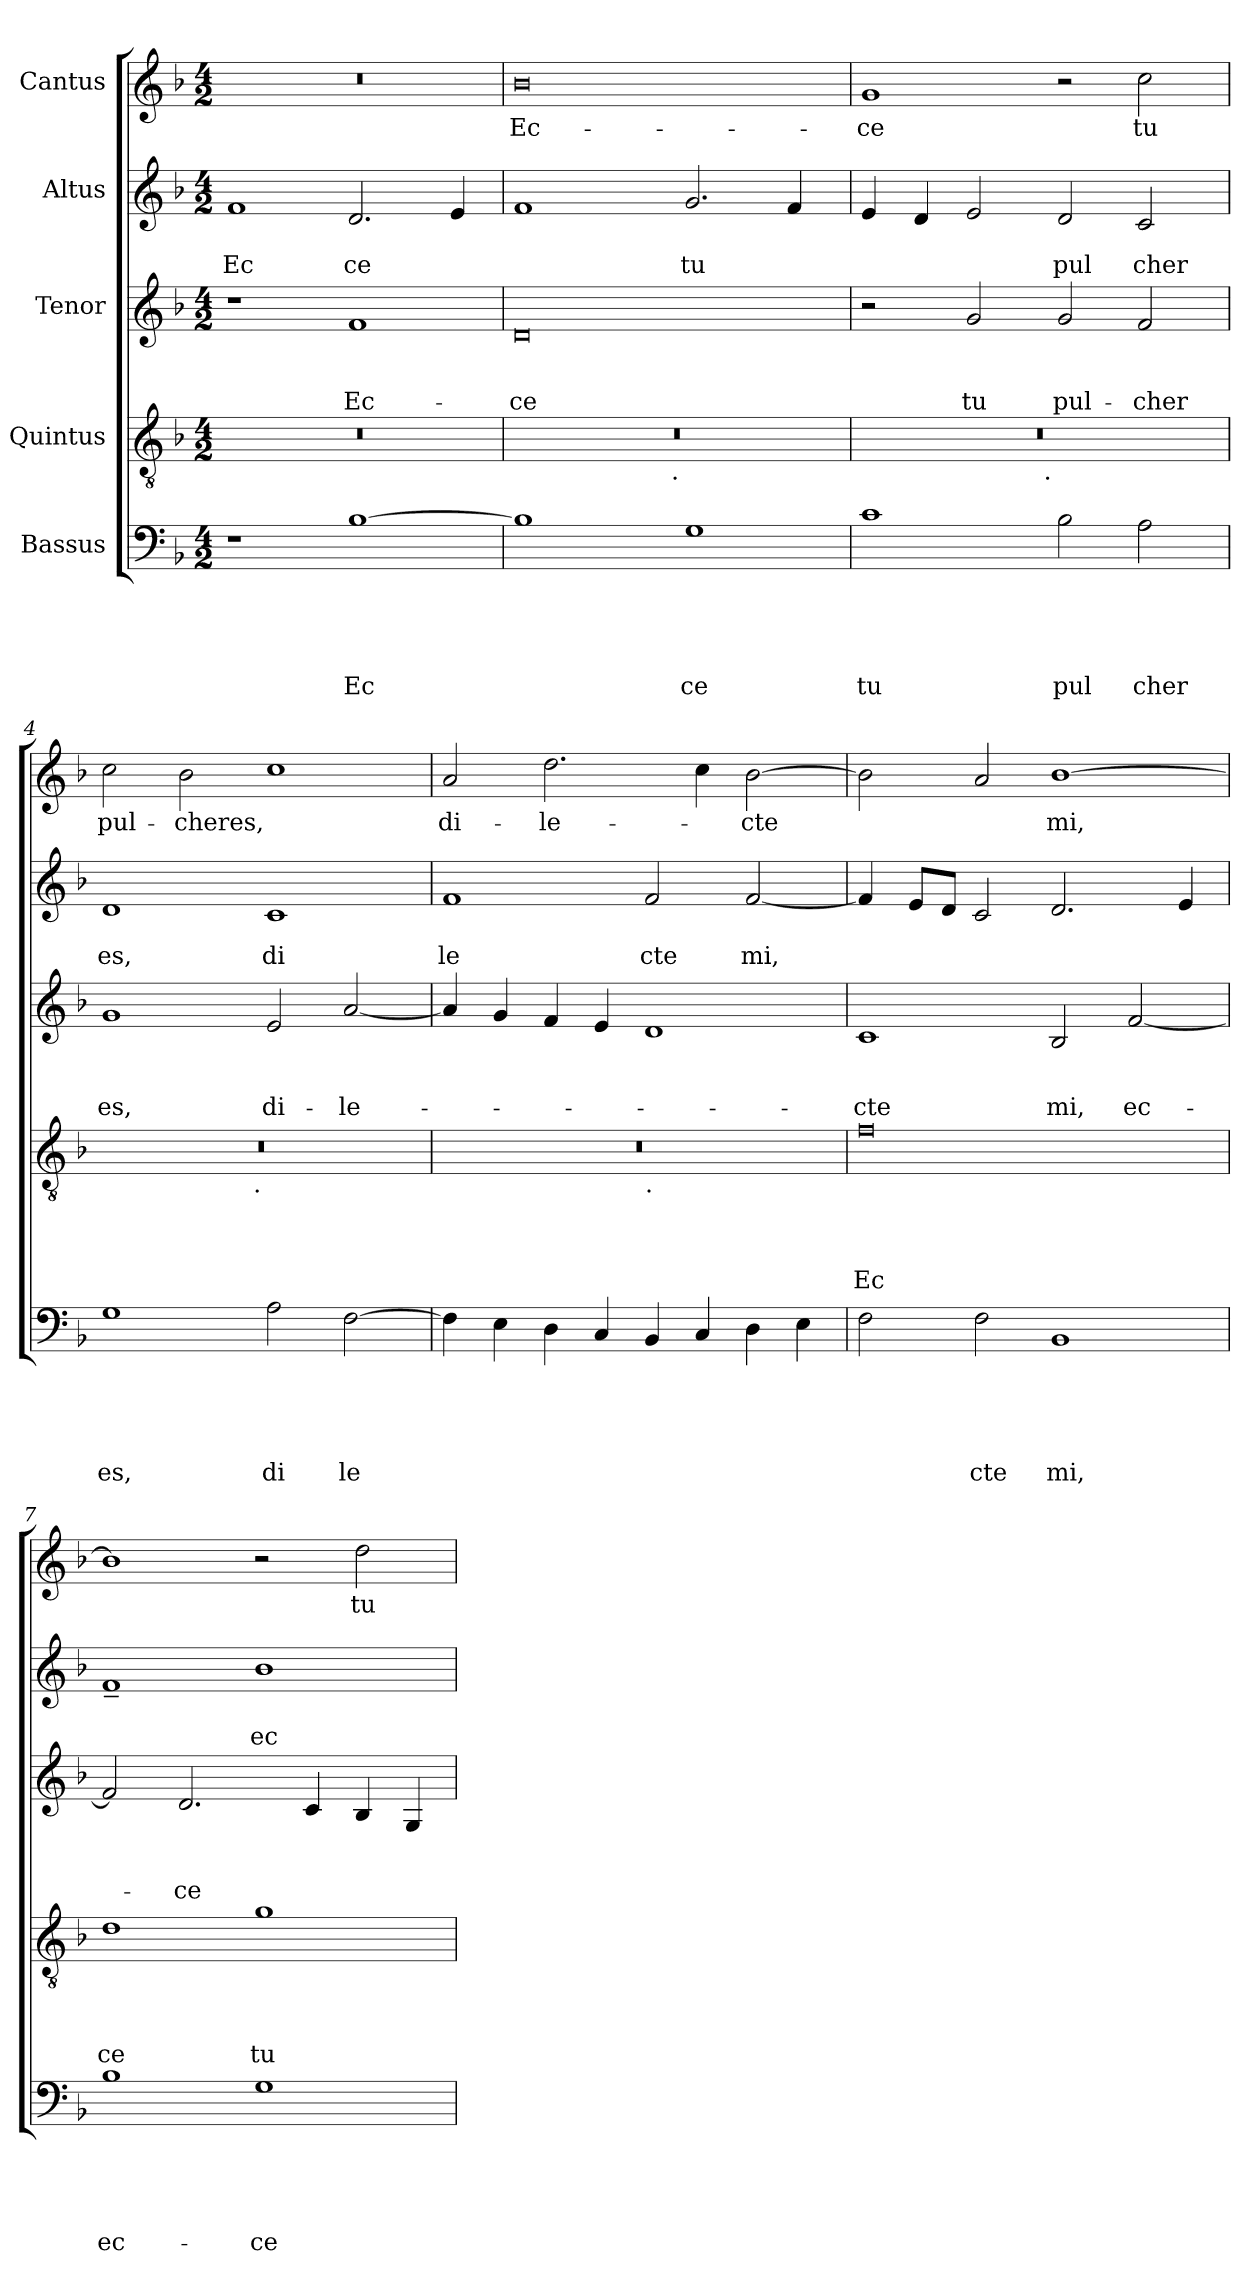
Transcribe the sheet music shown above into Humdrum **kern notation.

**kern	**text	**text	**text	**text	**text	**kern	**text	**text	**text	**text	**kern	**text	**text	**text	**kern	**text	**text	**kern	**text
*part5	*part5	*part5	*part5	*part5	*part5	*part4	*part4	*part4	*part4	*part4	*part3	*part3	*part3	*part3	*part2	*part2	*part2	*part1	*part1
*staff5	*staff5	*staff5	*staff5	*staff5	*staff5	*staff4	*staff4	*staff4	*staff4	*staff4	*staff3	*staff3	*staff3	*staff3	*staff2	*staff2	*staff2	*staff1	*staff1
*I"Bassus	*	*	*	*	*	*I"Quintus	*	*	*	*	*I"Tenor	*	*	*	*I"Altus	*	*	*I"Cantus	*
*clefF4	*	*	*	*	*	*clefGv2	*	*	*	*	*clefG2	*	*	*	*clefG2	*	*	*clefG2	*
*k[b-]	*	*	*	*	*	*k[b-]	*	*	*	*	*k[b-]	*	*	*	*k[b-]	*	*	*k[b-]	*
*F:	*	*	*	*	*	*F:	*	*	*	*	*F:	*	*	*	*F:	*	*	*F:	*
*M4/2	*	*	*	*	*	*M4/2	*	*	*	*	*M4/2	*	*	*	*M4/2	*	*	*M4/2	*
=1	=1	=1	=1	=1	=1	=1	=1	=1	=1	=1	=1	=1	=1	=1	=1	=1	=1	=1	=1
!	!	!	!	!	!	!	!	!	!	!	!	!	!	!	!	!	!LO:LY:b	!	!
1r	.	.	.	.	.	0r	.	.	.	.	1r	.	.	.	1f	.	Ec	0r	.
!	!	!	!	!	!LO:LY:b	!	!	!	!	!	!	!	!	!LO:LY:b	!	!	!LO:LY:b	!	!
[>1B-	.	.	.	.	Ec	.	.	.	.	.	1f	.	.	Ec-	2.d/	.	ce	.	.
.	.	.	.	.	.	.	.	.	.	.	.	.	.	.	4e/	.	.	.	.
=2	=2	=2	=2	=2	=2	=2	=2	=2	=2	=2	=2	=2	=2	=2	=2	=2	=2	=2	=2
!	!	!	!	!	!	!	!	!	!	!	!	!	!	!LO:LY:b	!	!	!	!	!LO:LY:b
*	*	*	*	*	*	*^	*	*	*	*	*	*	*	*	*	*	*	*	*
1B-]	.	.	.	.	.	0r	2ryy	.	.	.	.	0d	.	.	-ce	1f	.	.	0b-	Ec-
.	.	.	.	.	.	.	4...ryy	.	.	.	.	.	.	.	.	.	.	.	.	.
!	!	!	!	!	!	!	!LO:TX:b:t=.	!	!	!	!	!	!	!	!	!	!	!	!	!
.	.	.	.	.	.	.	1ryy	.	.	.	.	.	.	.	.	.	.	.	.	.
!	!	!	!	!	!LO:LY:b	!	!	!	!	!	!	!	!	!	!	!	!	!LO:LY:b	!	!
1G	.	.	.	.	ce	.	.	.	.	.	.	.	.	.	.	2.g/	.	tu	.	.
.	.	.	.	.	.	.	.	.	.	.	.	.	.	.	.	4f/	.	.	.	.
.	.	.	.	.	.	.	32ryy	.	.	.	.	.	.	.	.	.	.	.	.	.
=3	=3	=3	=3	=3	=3	=3	=3	=3	=3	=3	=3	=3	=3	=3	=3	=3	=3	=3	=3	=3
!	!	!	!	!	!LO:LY:b	!	!	!	!	!	!	!	!	!	!	!	!	!	!	!LO:LY:b
1c	.	.	.	.	tu	0r	2ryy	.	.	.	.	2r	.	.	.	4e/	.	.	1g	-ce
.	.	.	.	.	.	.	.	.	.	.	.	.	.	.	.	4d/	.	.	.	.
!	!	!	!	!	!	!	!	!	!	!	!	!	!	!	!LO:LY:b	!	!	!	!	!
.	.	.	.	.	.	.	4...ryy	.	.	.	.	2g/	.	.	tu	2e/	.	.	.	.
!	!	!	!	!	!	!	!LO:TX:b:t=.	!	!	!	!	!	!	!	!	!	!	!	!	!
.	.	.	.	.	.	.	1ryy	.	.	.	.	.	.	.	.	.	.	.	.	.
!	!	!	!	!	!LO:LY:b	!	!	!	!	!	!	!	!	!	!LO:LY:b	!	!	!LO:LY:b	!	!
2B-\	.	.	.	.	pul	.	.	.	.	.	.	2g/	.	.	pul-	2d/	.	pul	2r	.
!	!	!	!	!	!LO:LY:b	!	!	!	!	!	!	!	!	!	!LO:LY:b	!	!	!LO:LY:b	!	!LO:LY:b
2A\	.	.	.	.	cher	.	.	.	.	.	.	2f/	.	.	-cher	2c/	.	cher	2cc\	tu
.	.	.	.	.	.	.	32ryy	.	.	.	.	.	.	.	.	.	.	.	.	.
=4	=4	=4	=4	=4	=4	=4	=4	=4	=4	=4	=4	=4	=4	=4	=4	=4	=4	=4	=4	=4
!	!	!	!	!	!LO:LY:b	!	!	!	!	!	!	!	!	!	!LO:LY:b	!	!	!LO:LY:b	!	!LO:LY:b
1G	.	.	.	.	es,	0r	2ryy	.	.	.	.	1g	.	.	es,	1d	.	es,	2cc\	pul-
!	!	!	!	!	!	!	!	!	!	!	!	!	!	!	!	!	!	!	!	!LO:LY:b
.	.	.	.	.	.	.	4...ryy	.	.	.	.	.	.	.	.	.	.	.	2b-\	-cheres,
!	!	!	!	!	!	!	!LO:TX:b:t=.	!	!	!	!	!	!	!	!	!	!	!	!	!
.	.	.	.	.	.	.	1ryy	.	.	.	.	.	.	.	.	.	.	.	.	.
!	!	!	!	!	!LO:LY:b	!	!	!	!	!	!	!	!	!	!LO:LY:b	!	!	!LO:LY:b	!	!
2A\	.	.	.	.	di	.	.	.	.	.	.	2e/	.	.	di-	1c	.	di	1cc	.
!	!	!	!	!	!LO:LY:b	!	!	!	!	!	!	!	!	!	!LO:LY:b	!	!	!	!	!
[>2F\	.	.	.	.	le	.	.	.	.	.	.	[<2a/	.	.	-le-	.	.	.	.	.
.	.	.	.	.	.	.	32ryy	.	.	.	.	.	.	.	.	.	.	.	.	.
=5	=5	=5	=5	=5	=5	=5	=5	=5	=5	=5	=5	=5	=5	=5	=5	=5	=5	=5	=5	=5
!	!	!	!	!	!	!	!	!	!	!	!	!	!	!	!	!	!	!LO:LY:b	!	!LO:LY:b
4F\]	.	.	.	.	.	0r	1ryy	.	.	.	.	4a/]	.	.	.	1f	.	le	2a</	di-
4E\	.	.	.	.	.	.	.	.	.	.	.	4g/	.	.	.	.	.	.	.	.
!	!	!	!	!	!	!	!	!	!	!	!	!	!	!	!	!	!	!	!	!LO:LY:b
4D\	.	.	.	.	.	.	.	.	.	.	.	4f/	.	.	.	.	.	.	2.dd\	-le-
4C/	.	.	.	.	.	.	.	.	.	.	.	4e/	.	.	.	.	.	.	.	.
!	!	!	!	!	!	!	!LO:TX:b:t=.	!	!	!	!	!	!	!	!	!	!	!	!	!
!	!	!	!	!	!	!	!	!	!	!	!	!	!	!	!	!	!	!LO:LY:b	!	!
4BB-/	.	.	.	.	.	.	1ryy	.	.	.	.	1d	.	.	.	2f/	.	cte	.	.
4C/	.	.	.	.	.	.	.	.	.	.	.	.	.	.	.	.	.	.	4cc\	.
!	!	!	!	!	!	!	!	!	!	!	!	!	!	!	!	!	!	!LO:LY:b	!	!LO:LY:b
4D\	.	.	.	.	.	.	.	.	.	.	.	.	.	.	.	[<2f/	.	mi,	[>2b-\	-cte
4E\	.	.	.	.	.	.	.	.	.	.	.	.	.	.	.	.	.	.	.	.
=6	=6	=6	=6	=6	=6	=6	=6	=6	=6	=6	=6	=6	=6	=6	=6	=6	=6	=6	=6	=6
!	!	!	!	!	!	!	!	!	!	!	!LO:LY:b	!	!	!	!LO:LY:b	!	!	!	!	!
*	*	*	*	*	*	*v	*v	*	*	*	*	*	*	*	*	*	*	*	*	*
2F\	.	.	.	.	.	0f	.	.	.	Ec	1c	.	.	-cte	4f/]	.	.	2b-\]	.
.	.	.	.	.	.	.	.	.	.	.	.	.	.	.	8e/L	.	.	.	.
.	.	.	.	.	.	.	.	.	.	.	.	.	.	.	8d/J	.	.	.	.
!	!	!	!	!	!LO:LY:b	!	!	!	!	!	!	!	!	!	!	!	!	!	!
2F\	.	.	.	.	cte	.	.	.	.	.	.	.	.	.	2c/	.	.	2a/	.
!	!	!	!	!	!LO:LY:b	!	!	!	!	!	!	!	!	!LO:LY:b	!	!	!	!	!LO:LY:b
1BB-	.	.	.	.	mi,	.	.	.	.	.	2B-/	.	.	mi,	2.d/	.	.	[<1b-	mi,
!	!	!	!	!	!	!	!	!	!	!	!	!	!	!LO:LY:b	!	!	!	!	!
.	.	.	.	.	.	.	.	.	.	.	[<2f/	.	.	ec-	.	.	.	.	.
.	.	.	.	.	.	.	.	.	.	.	.	.	.	.	4e/	.	.	.	.
!!LO:LB:g=z
=7	=7	=7	=7	=7	=7	=7	=7	=7	=7	=7	=7	=7	=7	=7	=7	=7	=7	=7	=7
!	!	!	!	!	!LO:LY:b	!	!	!	!	!LO:LY:b	!	!	!	!	!	!	!	!	!
1B-	.	.	.	.	ec-	1d	.	.	.	ce	2f/]	.	.	.	1f~<	.	.	1b-]	.
!	!	!	!	!	!	!	!	!	!	!	!	!	!	!LO:LY:b	!	!	!	!	!
.	.	.	.	.	.	.	.	.	.	.	2.d/	.	.	-ce	.	.	.	.	.
!	!	!	!	!	!LO:LY:b	!	!	!	!	!LO:LY:b	!	!	!	!	!	!	!LO:LY:b	!	!
1G	.	.	.	.	-ce	1g	.	.	.	tu	.	.	.	.	1b-	.	ec	2r	.
.	.	.	.	.	.	.	.	.	.	.	4c/	.	.	.	.	.	.	.	.
!	!	!	!	!	!	!	!	!	!	!	!	!	!	!	!	!	!	!	!LO:LY:b
.	.	.	.	.	.	.	.	.	.	.	4B-/	.	.	.	.	.	.	2dd\	tu
.	.	.	.	.	.	.	.	.	.	.	4G/	.	.	.	.	.	.	.	.
=	=	=	=	=	=	=	=	=	=	=	=	=	=	=	=	=	=	=	=
*-	*-	*-	*-	*-	*-	*-	*-	*-	*-	*-	*-	*-	*-	*-	*-	*-	*-	*-	*-
